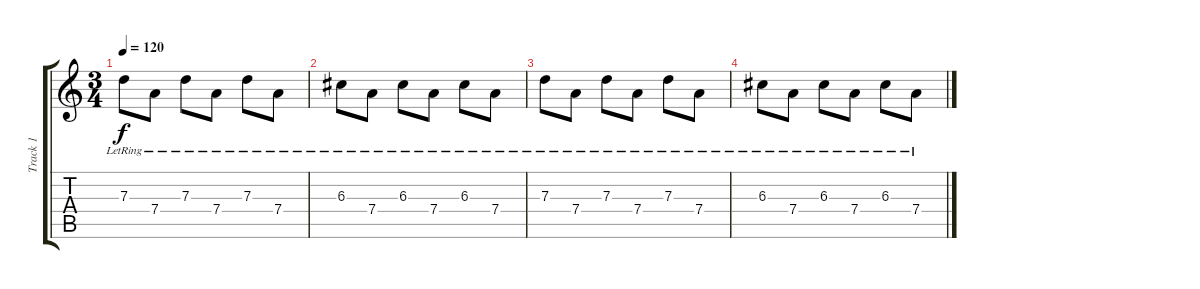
\track ("Track 1" "Track 1") {instrument electricguitarmuted}
\staff {score tabs}
\tuning (E4 B3 G3 D3 A2 E2) {hide}
\ts (3 4)
\tempo 120
\clef g2
\ks c
7.3{lr}.8{dy f} 7.4{lr}.8 7.3{lr}.8 7.4{lr}.8 7.3{lr}.8 7.4{lr}.8 |
6.3{lr}.8 7.4{lr}.8 6.3{lr}.8 7.4{lr}.8 6.3{lr}.8 7.4{lr}.8 |
7.3{lr}.8 7.4{lr}.8 7.3{lr}.8 7.4{lr}.8 7.3{lr}.8 7.4{lr}.8 |
6.3{lr}.8 7.4{lr}.8 6.3{lr}.8 7.4{lr}.8 6.3{lr}.8 7.4{lr}.8
